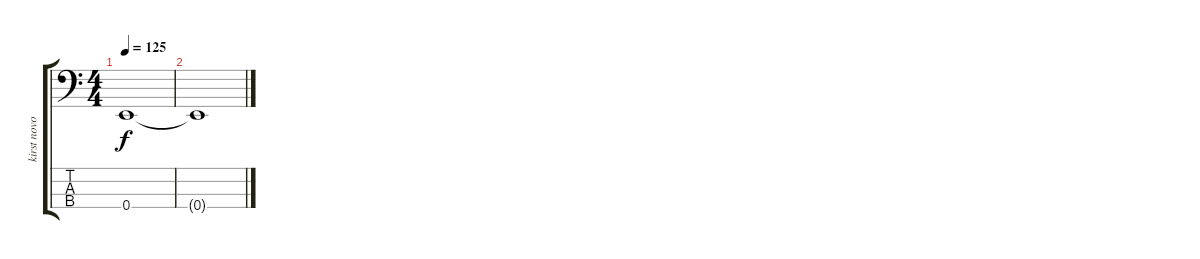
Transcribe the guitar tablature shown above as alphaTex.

\track ("kirst novoselic" "kirst novo") {instrument electricbasspick}
\staff {score tabs}
\tuning (G2 D2 A1 E1) {hide}
\ts (4 4)
\tempo 125
\clef f4
\ks c
0.4.1{dy f} |
0.4{t}.1
